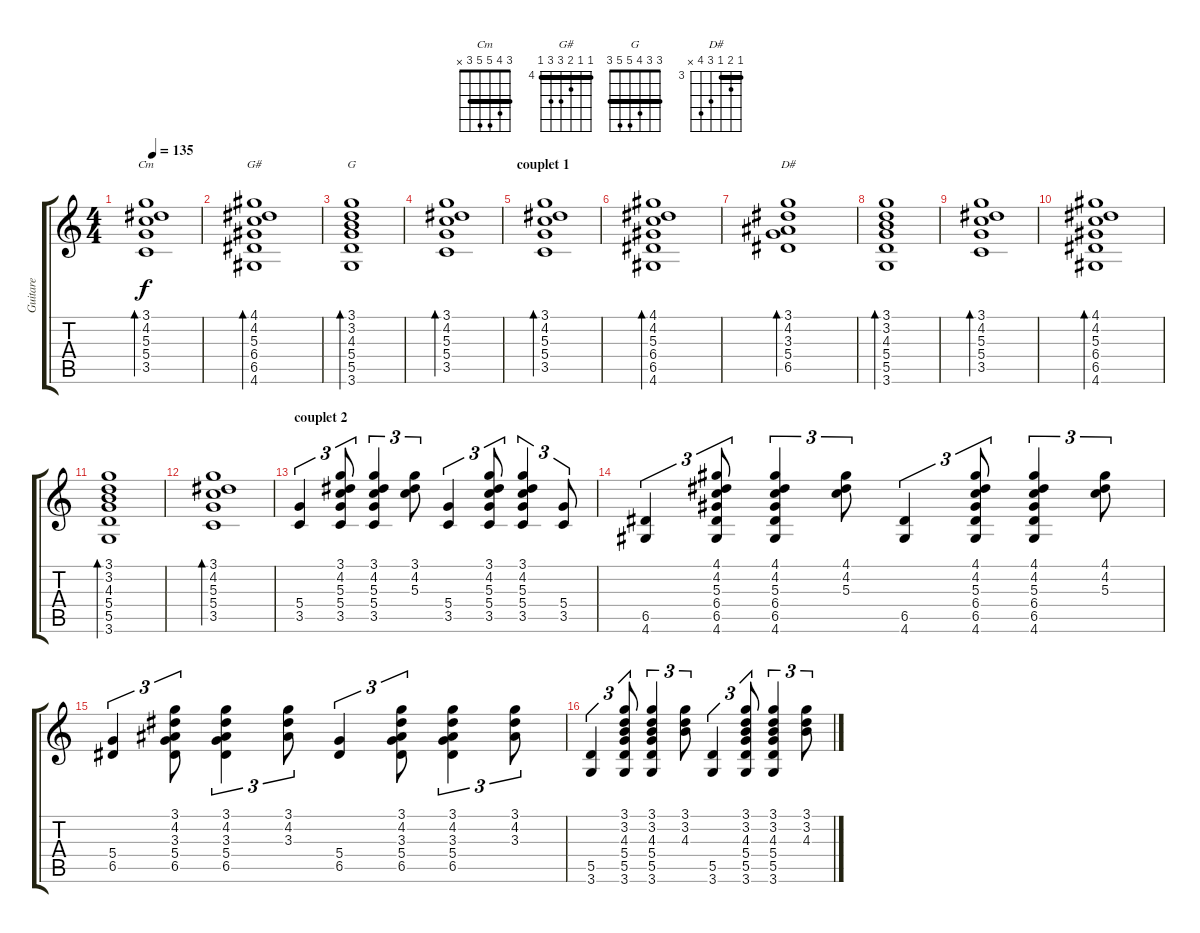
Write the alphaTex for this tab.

\track ("Guitare" "Guitare") {instrument electricguitarclean}
\staff {score tabs}
\tuning (E4 B3 G3 D3 A2 E2) {hide}
\chord ("Cm" 3 4 5 5 3 x) {barre 3}
\chord ("G#" 4 4 5 6 6 4) {firstfret 4 barre 4}
\chord ("G" 3 3 4 5 5 3) {barre 3}
\chord ("D#" 3 4 3 5 6 x) {firstfret 3 barre 3}
\ts (4 4)
\tempo 135
\clef g2
\ks c
(3.1 4.2 5.3 5.4 3.5).1{bd 240 ch "Cm" dy f instrument electricguitarclean} |
(4.1 4.2 5.3 6.4 6.5 4.6).1{bd 240 ch "G#"} |
(3.1 3.2 4.3 5.4 5.5 3.6).1{bd 240 ch "G"} |
(3.1 4.2 5.3 5.4 3.5).1{bd 240} |
\section ("" "couplet 1")
(3.1 4.2 5.3 5.4 3.5).1{bd 240} |
(4.1 4.2 5.3 6.4 6.5 4.6).1{bd 240} |
(3.1 4.2 3.3 5.4 6.5).1{bd 240 ch "D#"} |
(3.1 3.2 4.3 5.4 5.5 3.6).1{bd 240} |
(3.1 4.2 5.3 5.4 3.5).1{bd 240} |
(4.1 4.2 5.3 6.4 6.5 4.6).1{bd 240} |
(3.1 3.2 4.3 5.4 5.5 3.6).1{bd 240} |
(3.1 4.2 5.3 5.4 3.5).1{bd 240} |
\section ("" "couplet 2")
(5.4 3.5).4{tu (3 2) volume 11} (3.1 4.2 5.3 5.4 3.5).8{tu (3 2)} (3.1 4.2 5.3 5.4 3.5).4{tu (3 2)} (3.1 4.2 5.3).8{tu (3 2)} (5.4 3.5).4{tu (3 2)} (3.1 4.2 5.3 5.4 3.5).8{tu (3 2)} (3.1 4.2 5.3 5.4 3.5).4{tu (3 2)} (5.4 3.5).8{tu (3 2)} |
(6.5 4.6).4{tu (3 2)} (4.1 4.2 5.3 6.4 6.5 4.6).8{tu (3 2)} (4.1 4.2 5.3 6.4 6.5 4.6).4{tu (3 2)} (4.1 4.2 5.3).8{tu (3 2)} (6.5 4.6).4{tu (3 2)} (4.1 4.2 5.3 6.4 6.5 4.6).8{tu (3 2)} (4.1 4.2 5.3 6.4 6.5 4.6).4{tu (3 2)} (4.1 4.2 5.3).8{tu (3 2)} |
(5.4 6.5).4{tu (3 2)} (3.1 4.2 3.3 5.4 6.5).8{tu (3 2)} (3.1 4.2 3.3 5.4 6.5).4{tu (3 2)} (3.1 4.2 3.3).8{tu (3 2)} (5.4 6.5).4{tu (3 2)} (3.1 4.2 3.3 5.4 6.5).8{tu (3 2)} (3.1 4.2 3.3 5.4 6.5).4{tu (3 2)} (3.1 4.2 3.3).8{tu (3 2)} |
(5.5 3.6).4{tu (3 2)} (3.1 3.2 4.3 5.4 5.5 3.6).8{tu (3 2)} (3.1 3.2 4.3 5.4 5.5 3.6).4{tu (3 2)} (3.1 3.2 4.3).8{tu (3 2)} (5.5 3.6).4{tu (3 2)} (3.1 3.2 4.3 5.4 5.5 3.6).8{tu (3 2)} (3.1 3.2 4.3 5.4 5.5 3.6).4{tu (3 2)} (3.1 3.2 4.3).8{tu (3 2)}
